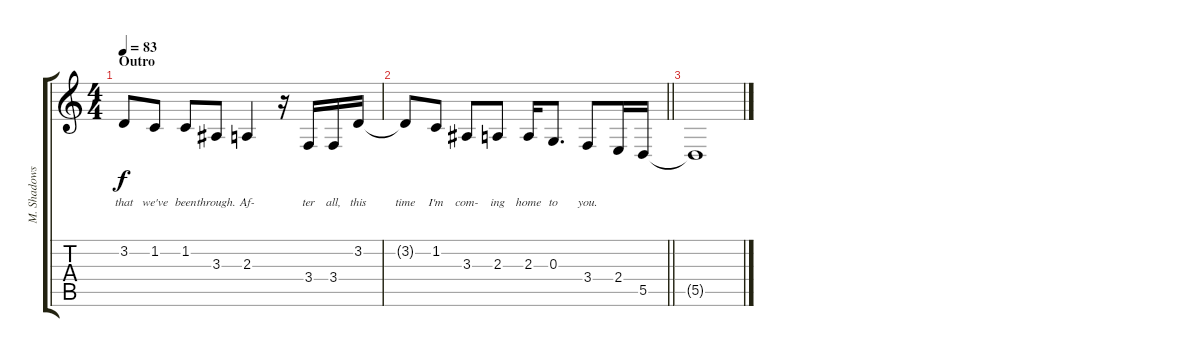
\track ("M. Shadows" "M. Shadows") {instrument clarinet}
\staff {score tabs}
\tuning (E4 B3 G3 D3 A2 E2) {hide}
\ts (4 4)
\section ("" "Outro")
\tempo 83
\clef g2
\ks c
3.2{t}.8{lyrics (0 "") lyrics (1 "that") lyrics (2 "") lyrics (3 "") lyrics (4 "") dy f} 1.2.8{lyrics (0 "") lyrics (1 "we've") lyrics (2 "") lyrics (3 "") lyrics (4 "")} 1.2.8{lyrics (0 "") lyrics (1 "been") lyrics (2 "") lyrics (3 "") lyrics (4 "")} 3.3.8{lyrics (0 "") lyrics (1 "through.") lyrics (2 "") lyrics (3 "") lyrics (4 "")} 2.3.4{lyrics (0 "") lyrics (1 "Af-") lyrics (2 "") lyrics (3 "") lyrics (4 "")} r.16 3.4.16{lyrics (0 "") lyrics (1 "ter") lyrics (2 "") lyrics (3 "") lyrics (4 "")} 3.4.16{lyrics (0 "") lyrics (1 "all,") lyrics (2 "") lyrics (3 "") lyrics (4 "")} 3.2.16{lyrics (0 "") lyrics (1 "this") lyrics (2 "") lyrics (3 "") lyrics (4 "")} |
\barLineRight lightlight
3.2{t}.8{lyrics (0 "") lyrics (1 "time") lyrics (2 "") lyrics (3 "") lyrics (4 "")} 1.2.8{lyrics (0 "") lyrics (1 "I'm") lyrics (2 "") lyrics (3 "") lyrics (4 "")} 3.3.8{lyrics (0 "") lyrics (1 "com-") lyrics (2 "") lyrics (3 "") lyrics (4 "")} 2.3.8{lyrics (0 "") lyrics (1 "ing") lyrics (2 "") lyrics (3 "") lyrics (4 "")} 2.3.16{lyrics (0 "") lyrics (1 "home") lyrics (2 "") lyrics (3 "") lyrics (4 "")} 0.3.8{d lyrics (0 "") lyrics (1 "to") lyrics (2 "") lyrics (3 "") lyrics (4 "")} 3.4.8{lyrics (0 "") lyrics (1 "you.") lyrics (2 "") lyrics (3 "") lyrics (4 "")} 2.4.16 5.5.16 |
5.5{t}.1
